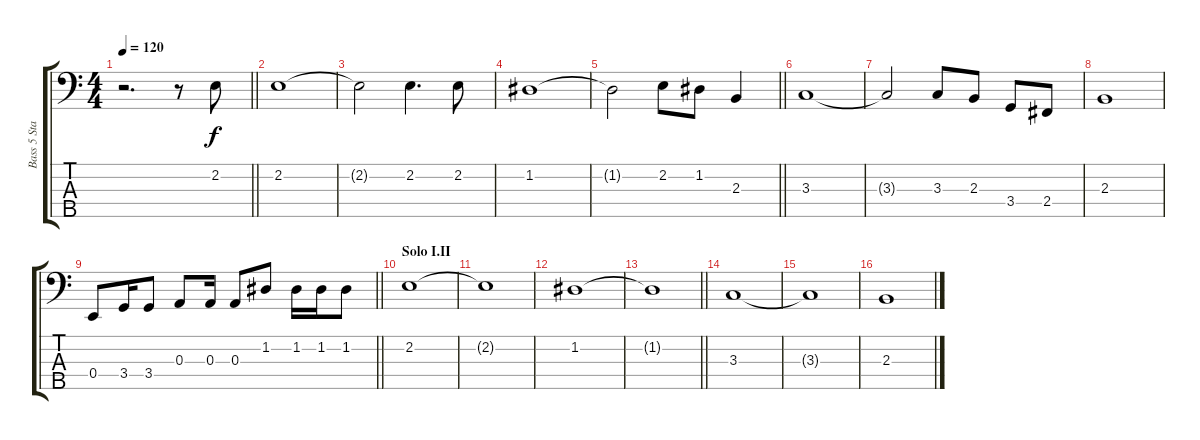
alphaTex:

\track ("Bass 5 Standard" "Bass 5 Sta") {instrument electricbassfinger}
\staff {score tabs}
\tuning (G2 D2 A1 E1 B0) {hide}
\ts (4 4)
\tempo 120
\clef f4
\barLineRight lightlight
\ks c
r.2{d dy f} r.8 2.2.8 |
\section ("" "")
2.2.1 |
2.2{t}.2 2.2.4{d} 2.2.8 |
1.2.1 |
\barLineRight lightlight
1.2{t}.2 2.2.8 1.2.8 2.3.4 |
3.3.1 |
3.3{t}.2 3.3.8 2.3.8 3.4.8 2.4.8 |
2.3.1 |
\barLineRight lightlight
0.4.8 3.4.16 3.4.8 0.3.8 0.3.16 0.3.8 1.2.8 1.2.16 1.2.16 1.2.8 |
\section ("" "Solo I.II")
2.2.1 |
2.2{t}.1 |
1.2.1 |
\barLineRight lightlight
1.2{t}.1 |
3.3.1 |
3.3{t}.1 |
2.3.1
